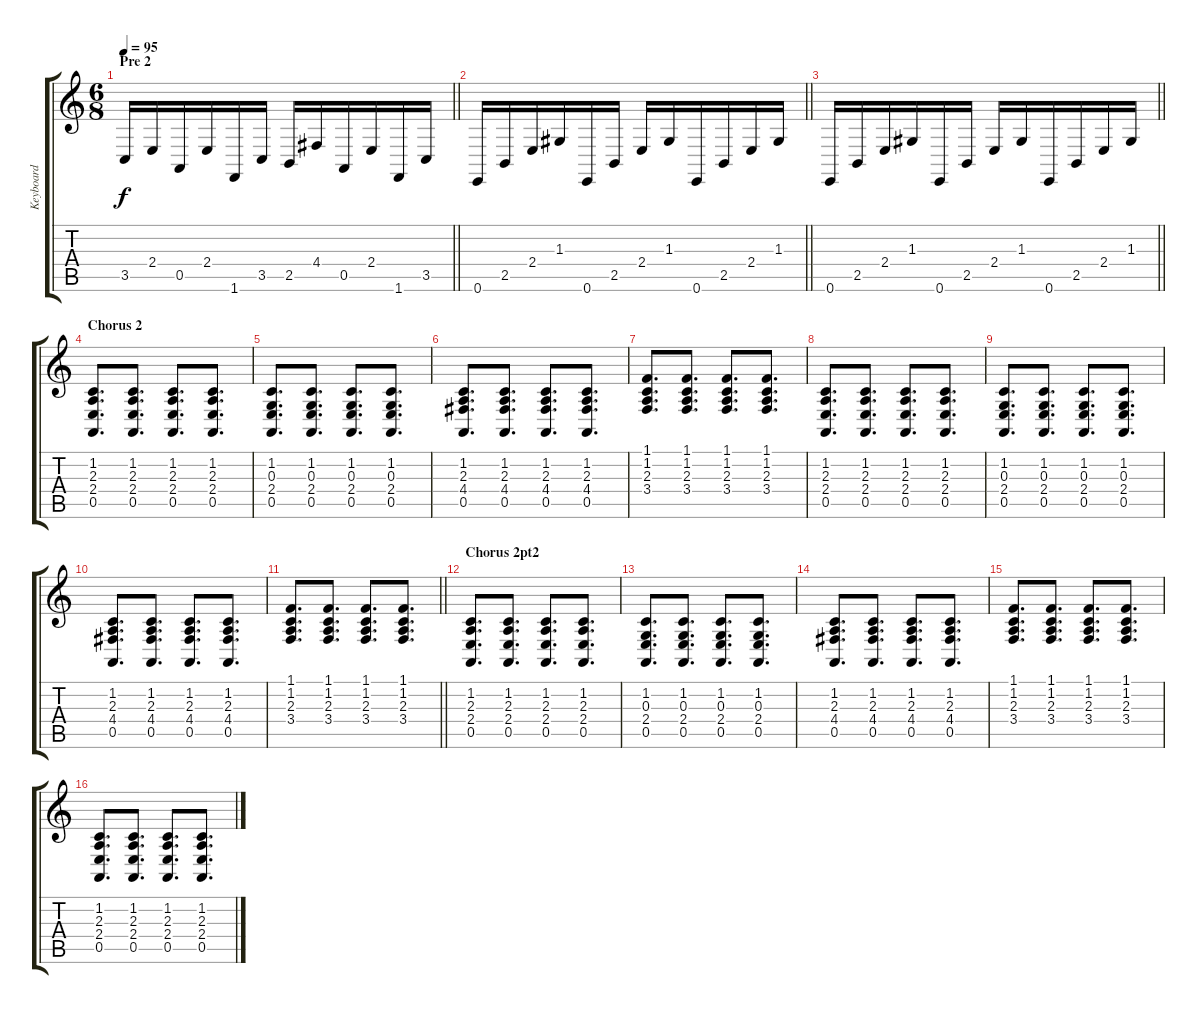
\track ("Keyboard" "Keyboard") {instrument electricpiano2}
\staff {score tabs}
\tuning (E4 B3 G3 D3 A2 E2) {hide}
\ts (6 8)
\section ("" "Pre 2")
\tempo 95
\clef g2
\barLineRight lightlight
\ks c
3.5.16{dy f} 2.4.16 0.5.16 2.4.16 1.6.16 3.5.16 2.5.16 4.4.16 0.5.16 2.4.16 1.6.16 3.5.16 |
\barLineRight lightlight
0.6.16 2.5.16 2.4.16 1.3.16 0.6.16 2.5.16 2.4.16 1.3.16 0.6.16 2.5.16 2.4.16 1.3.16 |
\barLineRight lightlight
0.6.16 2.5.16 2.4.16 1.3.16 0.6.16 2.5.16 2.4.16 1.3.16 0.6.16 2.5.16 2.4.16 1.3.16 |
\section ("" "Chorus 2")
(1.2 2.3 2.4 0.5).8{d} (1.2 2.3 2.4 0.5).8{d} (1.2 2.3 2.4 0.5).8{d} (1.2 2.3 2.4 0.5).8{d} |
(1.2 0.3 2.4 0.5).8{d} (1.2 0.3 2.4 0.5).8{d} (1.2 0.3 2.4 0.5).8{d} (1.2 0.3 2.4 0.5).8{d} |
(1.2 2.3 4.4 0.5).8{d} (1.2 2.3 4.4 0.5).8{d} (1.2 2.3 4.4 0.5).8{d} (1.2 2.3 4.4 0.5).8{d} |
(1.1 1.2 2.3 3.4).8{d} (1.1 1.2 2.3 3.4).8{d} (1.1 1.2 2.3 3.4).8{d} (1.1 1.2 2.3 3.4).8{d} |
(1.2 2.3 2.4 0.5).8{d} (1.2 2.3 2.4 0.5).8{d} (1.2 2.3 2.4 0.5).8{d} (1.2 2.3 2.4 0.5).8{d} |
(1.2 0.3 2.4 0.5).8{d} (1.2 0.3 2.4 0.5).8{d} (1.2 0.3 2.4 0.5).8{d} (1.2 0.3 2.4 0.5).8{d} |
(1.2 2.3 4.4 0.5).8{d} (1.2 2.3 4.4 0.5).8{d} (1.2 2.3 4.4 0.5).8{d} (1.2 2.3 4.4 0.5).8{d} |
\barLineRight lightlight
(1.1 1.2 2.3 3.4).8{d} (1.1 1.2 2.3 3.4).8{d} (1.1 1.2 2.3 3.4).8{d} (1.1 1.2 2.3 3.4).8{d} |
\section ("" "Chorus 2pt2")
(1.2 2.3 2.4 0.5).8{d} (1.2 2.3 2.4 0.5).8{d} (1.2 2.3 2.4 0.5).8{d} (1.2 2.3 2.4 0.5).8{d} |
(1.2 0.3 2.4 0.5).8{d} (1.2 0.3 2.4 0.5).8{d} (1.2 0.3 2.4 0.5).8{d} (1.2 0.3 2.4 0.5).8{d} |
(1.2 2.3 4.4 0.5).8{d} (1.2 2.3 4.4 0.5).8{d} (1.2 2.3 4.4 0.5).8{d} (1.2 2.3 4.4 0.5).8{d} |
(1.1 1.2 2.3 3.4).8{d} (1.1 1.2 2.3 3.4).8{d} (1.1 1.2 2.3 3.4).8{d} (1.1 1.2 2.3 3.4).8{d} |
(1.2 2.3 2.4 0.5).8{d} (1.2 2.3 2.4 0.5).8{d} (1.2 2.3 2.4 0.5).8{d} (1.2 2.3 2.4 0.5).8{d}
